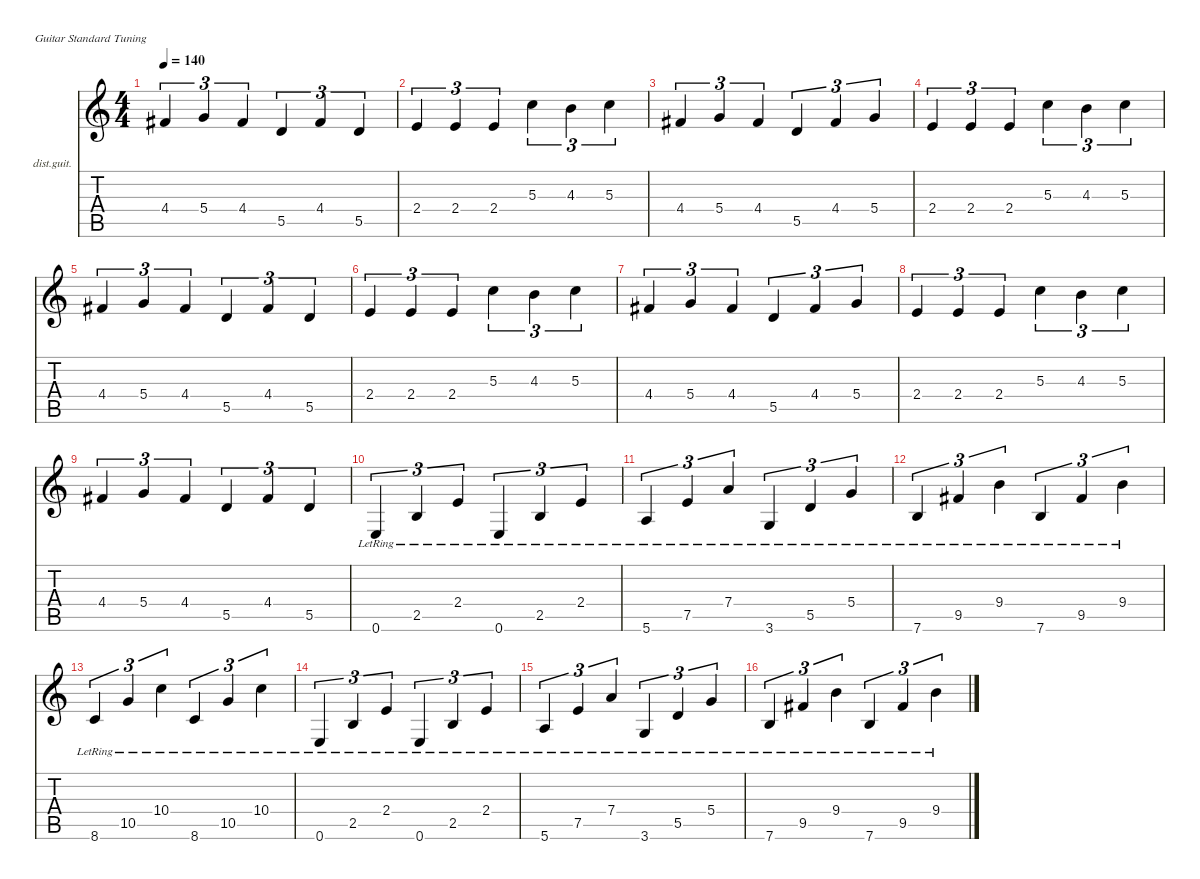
\defaultSystemsLayout 4
\hideDynamics
\bracketExtendMode nobrackets
\firstSystemTrackNameOrientation horizontal
\otherSystemsTrackNameOrientation horizontal
\track ("Lead Guitar" "dist.guit.") {instrument distortionguitar}
\staff {score tabs}
\tuning (E4 B3 G3 D3 A2 E2)
\ts (4 4)
\tempo 140
\clef g2
\ks c
4.4{acc #}.4{tu (3 2) dy mf} 5.4.4{tu (3 2)} 4.4{acc #}.4{tu (3 2)} 5.5.4{tu (3 2)} 4.4{acc #}.4{tu (3 2)} 5.5.4{tu (3 2)} |
2.4.4{tu (3 2)} 2.4.4{tu (3 2)} 2.4.4{tu (3 2)} 5.3.4{tu (3 2)} 4.3.4{tu (3 2)} 5.3.4{tu (3 2)} |
4.4{acc #}.4{tu (3 2)} 5.4.4{tu (3 2)} 4.4{acc #}.4{tu (3 2)} 5.5.4{tu (3 2)} 4.4{acc #}.4{tu (3 2)} 5.4.4{tu (3 2)} |
2.4.4{tu (3 2)} 2.4.4{tu (3 2)} 2.4.4{tu (3 2)} 5.3.4{tu (3 2)} 4.3.4{tu (3 2)} 5.3.4{tu (3 2)} |
4.4{acc #}.4{tu (3 2)} 5.4.4{tu (3 2)} 4.4{acc #}.4{tu (3 2)} 5.5.4{tu (3 2)} 4.4{acc #}.4{tu (3 2)} 5.5.4{tu (3 2)} |
2.4.4{tu (3 2)} 2.4.4{tu (3 2)} 2.4.4{tu (3 2)} 5.3.4{tu (3 2)} 4.3.4{tu (3 2)} 5.3.4{tu (3 2)} |
4.4{acc #}.4{tu (3 2)} 5.4.4{tu (3 2)} 4.4{acc #}.4{tu (3 2)} 5.5.4{tu (3 2)} 4.4{acc #}.4{tu (3 2)} 5.4.4{tu (3 2)} |
2.4.4{tu (3 2)} 2.4.4{tu (3 2)} 2.4.4{tu (3 2)} 5.3.4{tu (3 2)} 4.3.4{tu (3 2)} 5.3.4{tu (3 2)} |
4.4{acc #}.4{tu (3 2)} 5.4.4{tu (3 2)} 4.4{acc #}.4{tu (3 2)} 5.5.4{tu (3 2)} 4.4{acc #}.4{tu (3 2)} 5.5.4{tu (3 2)} |
0.6{lr}.4{tu (3 2)} 2.5{lr}.4{tu (3 2)} 2.4{lr}.4{tu (3 2)} 0.6{lr}.4{tu (3 2)} 2.5{lr}.4{tu (3 2)} 2.4{lr}.4{tu (3 2)} |
5.6{lr}.4{tu (3 2)} 7.5{lr}.4{tu (3 2)} 7.4{lr}.4{tu (3 2)} 3.6{lr}.4{tu (3 2)} 5.5{lr}.4{tu (3 2)} 5.4{lr}.4{tu (3 2)} |
7.6{lr}.4{tu (3 2)} 9.5{lr acc #}.4{tu (3 2)} 9.4{lr}.4{tu (3 2)} 7.6{lr}.4{tu (3 2)} 9.5{lr acc #}.4{tu (3 2)} 9.4{lr}.4{tu (3 2)} |
8.6{lr}.4{tu (3 2)} 10.5{lr}.4{tu (3 2)} 10.4{lr}.4{tu (3 2)} 8.6{lr}.4{tu (3 2)} 10.5{lr}.4{tu (3 2)} 10.4{lr}.4{tu (3 2)} |
0.6{lr}.4{tu (3 2)} 2.5{lr}.4{tu (3 2)} 2.4{lr}.4{tu (3 2)} 0.6{lr}.4{tu (3 2)} 2.5{lr}.4{tu (3 2)} 2.4{lr}.4{tu (3 2)} |
5.6{lr}.4{tu (3 2)} 7.5{lr}.4{tu (3 2)} 7.4{lr}.4{tu (3 2)} 3.6{lr}.4{tu (3 2)} 5.5{lr}.4{tu (3 2)} 5.4{lr}.4{tu (3 2)} |
7.6{lr}.4{tu (3 2)} 9.5{lr acc #}.4{tu (3 2)} 9.4{lr}.4{tu (3 2)} 7.6{lr}.4{tu (3 2)} 9.5{lr acc #}.4{tu (3 2)} 9.4{lr}.4{tu (3 2)}
